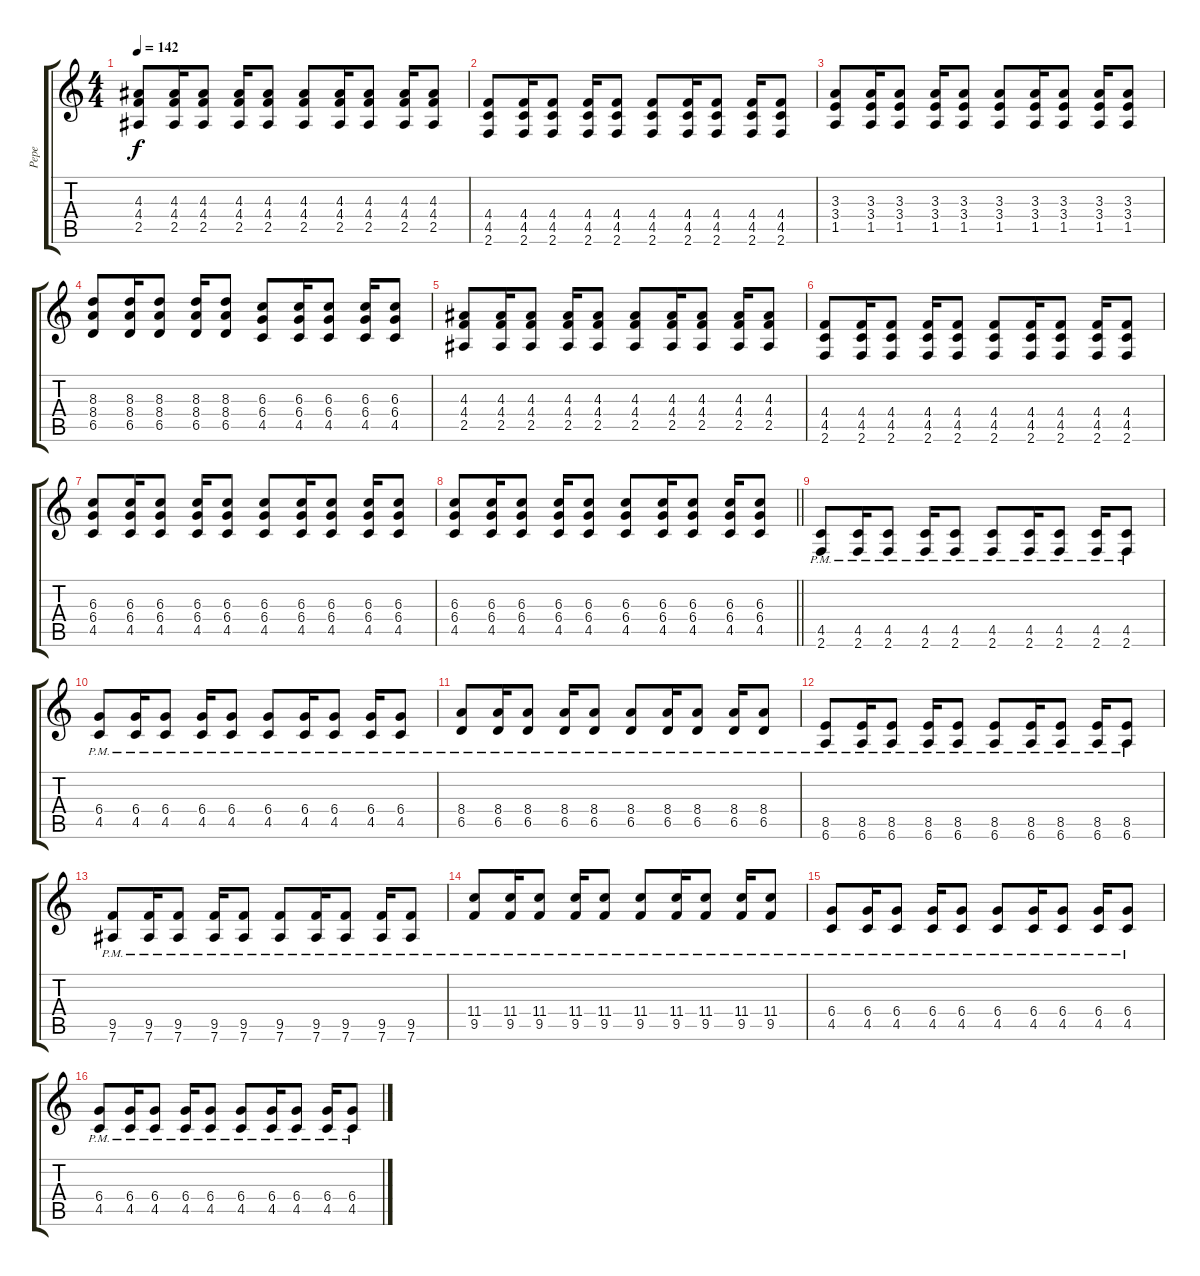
\track ("Pepe" "Pepe") {instrument distortionguitar}
\staff {score tabs}
\tuning (Eb4 Bb3 Gb3 Db3 Ab2 Eb2) {hide}
\ts (4 4)
\tempo 142
\clef g2
\ks c
(4.3 4.4 2.5).8{dy f} (4.3 4.4 2.5).16 (4.3 4.4 2.5).8 (4.3 4.4 2.5).16 (4.3 4.4 2.5).8 (4.3 4.4 2.5).8 (4.3 4.4 2.5).16 (4.3 4.4 2.5).8 (4.3 4.4 2.5).16 (4.3 4.4 2.5).8 |
(4.4 4.5 2.6).8 (4.4 4.5 2.6).16 (4.4 4.5 2.6).8 (4.4 4.5 2.6).16 (4.4 4.5 2.6).8 (4.4 4.5 2.6).8 (4.4 4.5 2.6).16 (4.4 4.5 2.6).8 (4.4 4.5 2.6).16 (4.4 4.5 2.6).8 |
(3.3 3.4 1.5).8 (3.3 3.4 1.5).16 (3.3 3.4 1.5).8 (3.3 3.4 1.5).16 (3.3 3.4 1.5).8 (3.3 3.4 1.5).8 (3.3 3.4 1.5).16 (3.3 3.4 1.5).8 (3.3 3.4 1.5).16 (3.3 3.4 1.5).8 |
(8.3 8.4 6.5).8 (8.3 8.4 6.5).16 (8.3 8.4 6.5).8 (8.3 8.4 6.5).16 (8.3 8.4 6.5).8 (6.3 6.4 4.5).8 (6.3 6.4 4.5).16 (6.3 6.4 4.5).8 (6.3 6.4 4.5).16 (6.3 6.4 4.5).8 |
(4.3 4.4 2.5).8 (4.3 4.4 2.5).16 (4.3 4.4 2.5).8 (4.3 4.4 2.5).16 (4.3 4.4 2.5).8 (4.3 4.4 2.5).8 (4.3 4.4 2.5).16 (4.3 4.4 2.5).8 (4.3 4.4 2.5).16 (4.3 4.4 2.5).8 |
(4.4 4.5 2.6).8 (4.4 4.5 2.6).16 (4.4 4.5 2.6).8 (4.4 4.5 2.6).16 (4.4 4.5 2.6).8 (4.4 4.5 2.6).8 (4.4 4.5 2.6).16 (4.4 4.5 2.6).8 (4.4 4.5 2.6).16 (4.4 4.5 2.6).8 |
(6.3 6.4 4.5).8 (6.3 6.4 4.5).16 (6.3 6.4 4.5).8 (6.3 6.4 4.5).16 (6.3 6.4 4.5).8 (6.3 6.4 4.5).8 (6.3 6.4 4.5).16 (6.3 6.4 4.5).8 (6.3 6.4 4.5).16 (6.3 6.4 4.5).8 |
\barLineRight lightlight
(6.3 6.4 4.5).8 (6.3 6.4 4.5).16 (6.3 6.4 4.5).8 (6.3 6.4 4.5).16 (6.3 6.4 4.5).8 (6.3 6.4 4.5).8 (6.3 6.4 4.5).16 (6.3 6.4 4.5).8 (6.3 6.4 4.5).16 (6.3 6.4 4.5).8 |
\section ("" "")
(4.5{pm} 2.6{pm}).8 (4.5{pm} 2.6{pm}).16 (4.5{pm} 2.6{pm}).8 (4.5{pm} 2.6{pm}).16 (4.5{pm} 2.6{pm}).8 (4.5{pm} 2.6{pm}).8 (4.5{pm} 2.6{pm}).16 (4.5{pm} 2.6{pm}).8 (4.5{pm} 2.6{pm}).16 (4.5{pm} 2.6{pm}).8 |
(6.4{pm} 4.5{pm}).8 (6.4{pm} 4.5{pm}).16 (6.4{pm} 4.5{pm}).8 (6.4{pm} 4.5{pm}).16 (6.4{pm} 4.5{pm}).8 (6.4{pm} 4.5{pm}).8 (6.4{pm} 4.5{pm}).16 (6.4{pm} 4.5{pm}).8 (6.4{pm} 4.5{pm}).16 (6.4{pm} 4.5{pm}).8 |
(8.4{pm} 6.5{pm}).8 (8.4{pm} 6.5{pm}).16 (8.4{pm} 6.5{pm}).8 (8.4{pm} 6.5{pm}).16 (8.4{pm} 6.5{pm}).8 (8.4{pm} 6.5{pm}).8 (8.4{pm} 6.5{pm}).16 (8.4{pm} 6.5{pm}).8 (8.4{pm} 6.5{pm}).16 (8.4{pm} 6.5{pm}).8 |
(8.5{pm} 6.6{pm}).8 (8.5{pm} 6.6{pm}).16 (8.5{pm} 6.6{pm}).8 (8.5{pm} 6.6{pm}).16 (8.5{pm} 6.6{pm}).8 (8.5{pm} 6.6{pm}).8 (8.5{pm} 6.6{pm}).16 (8.5{pm} 6.6{pm}).8 (8.5{pm} 6.6{pm}).16 (8.5{pm} 6.6{pm}).8 |
(9.5{pm} 7.6{pm}).8 (9.5{pm} 7.6{pm}).16 (9.5{pm} 7.6{pm}).8 (9.5{pm} 7.6{pm}).16 (9.5{pm} 7.6{pm}).8 (9.5{pm} 7.6{pm}).8 (9.5{pm} 7.6{pm}).16 (9.5{pm} 7.6{pm}).8 (9.5{pm} 7.6{pm}).16 (9.5{pm} 7.6{pm}).8 |
(11.4{pm} 9.5{pm}).8 (11.4{pm} 9.5{pm}).16 (11.4{pm} 9.5{pm}).8 (11.4{pm} 9.5{pm}).16 (11.4{pm} 9.5{pm}).8 (11.4{pm} 9.5{pm}).8 (11.4{pm} 9.5{pm}).16 (11.4{pm} 9.5{pm}).8 (11.4{pm} 9.5{pm}).16 (11.4{pm} 9.5{pm}).8 |
(6.4{pm} 4.5{pm}).8 (6.4{pm} 4.5{pm}).16 (6.4{pm} 4.5{pm}).8 (6.4{pm} 4.5{pm}).16 (6.4{pm} 4.5{pm}).8 (6.4{pm} 4.5{pm}).8 (6.4{pm} 4.5{pm}).16 (6.4{pm} 4.5{pm}).8 (6.4{pm} 4.5{pm}).16 (6.4{pm} 4.5{pm}).8 |
(6.4{pm} 4.5{pm}).8 (6.4{pm} 4.5{pm}).16 (6.4{pm} 4.5{pm}).8 (6.4{pm} 4.5{pm}).16 (6.4{pm} 4.5{pm}).8 (6.4{pm} 4.5{pm}).8 (6.4{pm} 4.5{pm}).16 (6.4{pm} 4.5{pm}).8 (6.4{pm} 4.5{pm}).16 (6.4{pm} 4.5{pm}).8
